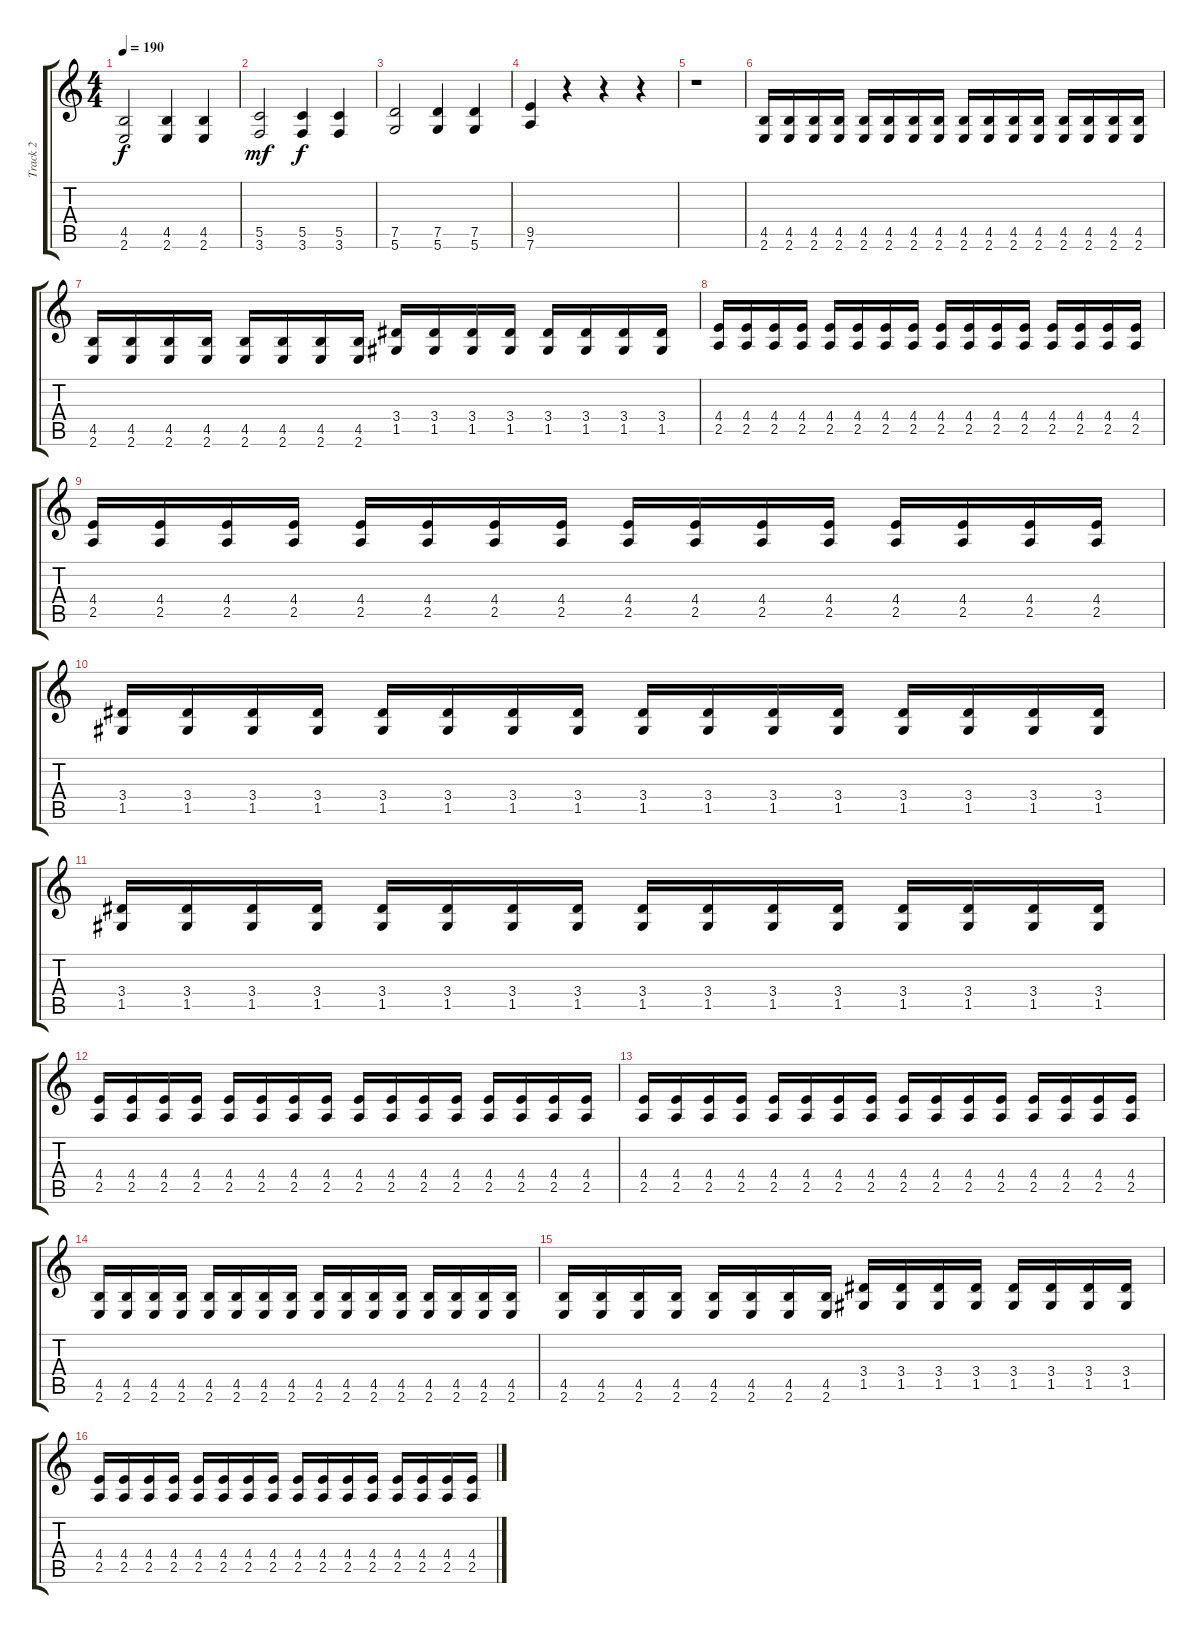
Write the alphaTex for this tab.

\track ("Track 2" "Track 2") {instrument distortionguitar}
\staff {score tabs}
\tuning (D4 A3 F3 C3 G2 D2) {hide}
\ts (4 4)
\tempo 190
\clef g2
\ks c
(4.5 2.6).2{dy f} (4.5 2.6).4 (4.5 2.6).4 |
(5.5 3.6).2{dy mf} (5.5 3.6).4{dy f} (5.5 3.6).4 |
(7.5 5.6).2 (7.5 5.6).4 (7.5 5.6).4 |
(9.5 7.6).4 r.4 r.4 r.4 |
r.1 |
(4.5 2.6).16 (4.5 2.6).16 (4.5 2.6).16 (4.5 2.6).16 (4.5 2.6).16 (4.5 2.6).16 (4.5 2.6).16 (4.5 2.6).16 (4.5 2.6).16 (4.5 2.6).16 (4.5 2.6).16 (4.5 2.6).16 (4.5 2.6).16 (4.5 2.6).16 (4.5 2.6).16 (4.5 2.6).16 |
(4.5 2.6).16 (4.5 2.6).16 (4.5 2.6).16 (4.5 2.6).16 (4.5 2.6).16 (4.5 2.6).16 (4.5 2.6).16 (4.5 2.6).16 (3.4 1.5).16 (3.4 1.5).16 (3.4 1.5).16 (3.4 1.5).16 (3.4 1.5).16 (3.4 1.5).16 (3.4 1.5).16 (3.4 1.5).16 |
(4.4 2.5).16 (4.4 2.5).16 (4.4 2.5).16 (4.4 2.5).16 (4.4 2.5).16 (4.4 2.5).16 (4.4 2.5).16 (4.4 2.5).16 (4.4 2.5).16 (4.4 2.5).16 (4.4 2.5).16 (4.4 2.5).16 (4.4 2.5).16 (4.4 2.5).16 (4.4 2.5).16 (4.4 2.5).16 |
(4.4 2.5).16 (4.4 2.5).16 (4.4 2.5).16 (4.4 2.5).16 (4.4 2.5).16 (4.4 2.5).16 (4.4 2.5).16 (4.4 2.5).16 (4.4 2.5).16 (4.4 2.5).16 (4.4 2.5).16 (4.4 2.5).16 (4.4 2.5).16 (4.4 2.5).16 (4.4 2.5).16 (4.4 2.5).16 |
(3.4 1.5).16 (3.4 1.5).16 (3.4 1.5).16 (3.4 1.5).16 (3.4 1.5).16 (3.4 1.5).16 (3.4 1.5).16 (3.4 1.5).16 (3.4 1.5).16 (3.4 1.5).16 (3.4 1.5).16 (3.4 1.5).16 (3.4 1.5).16 (3.4 1.5).16 (3.4 1.5).16 (3.4 1.5).16 |
(3.4 1.5).16 (3.4 1.5).16 (3.4 1.5).16 (3.4 1.5).16 (3.4 1.5).16 (3.4 1.5).16 (3.4 1.5).16 (3.4 1.5).16 (3.4 1.5).16 (3.4 1.5).16 (3.4 1.5).16 (3.4 1.5).16 (3.4 1.5).16 (3.4 1.5).16 (3.4 1.5).16 (3.4 1.5).16 |
(4.4 2.5).16 (4.4 2.5).16 (4.4 2.5).16 (4.4 2.5).16 (4.4 2.5).16 (4.4 2.5).16 (4.4 2.5).16 (4.4 2.5).16 (4.4 2.5).16 (4.4 2.5).16 (4.4 2.5).16 (4.4 2.5).16 (4.4 2.5).16 (4.4 2.5).16 (4.4 2.5).16 (4.4 2.5).16 |
(4.4 2.5).16 (4.4 2.5).16 (4.4 2.5).16 (4.4 2.5).16 (4.4 2.5).16 (4.4 2.5).16 (4.4 2.5).16 (4.4 2.5).16 (4.4 2.5).16 (4.4 2.5).16 (4.4 2.5).16 (4.4 2.5).16 (4.4 2.5).16 (4.4 2.5).16 (4.4 2.5).16 (4.4 2.5).16 |
(4.5 2.6).16 (4.5 2.6).16 (4.5 2.6).16 (4.5 2.6).16 (4.5 2.6).16 (4.5 2.6).16 (4.5 2.6).16 (4.5 2.6).16 (4.5 2.6).16 (4.5 2.6).16 (4.5 2.6).16 (4.5 2.6).16 (4.5 2.6).16 (4.5 2.6).16 (4.5 2.6).16 (4.5 2.6).16 |
(4.5 2.6).16 (4.5 2.6).16 (4.5 2.6).16 (4.5 2.6).16 (4.5 2.6).16 (4.5 2.6).16 (4.5 2.6).16 (4.5 2.6).16 (3.4 1.5).16 (3.4 1.5).16 (3.4 1.5).16 (3.4 1.5).16 (3.4 1.5).16 (3.4 1.5).16 (3.4 1.5).16 (3.4 1.5).16 |
(4.4 2.5).16 (4.4 2.5).16 (4.4 2.5).16 (4.4 2.5).16 (4.4 2.5).16 (4.4 2.5).16 (4.4 2.5).16 (4.4 2.5).16 (4.4 2.5).16 (4.4 2.5).16 (4.4 2.5).16 (4.4 2.5).16 (4.4 2.5).16 (4.4 2.5).16 (4.4 2.5).16 (4.4 2.5).16
